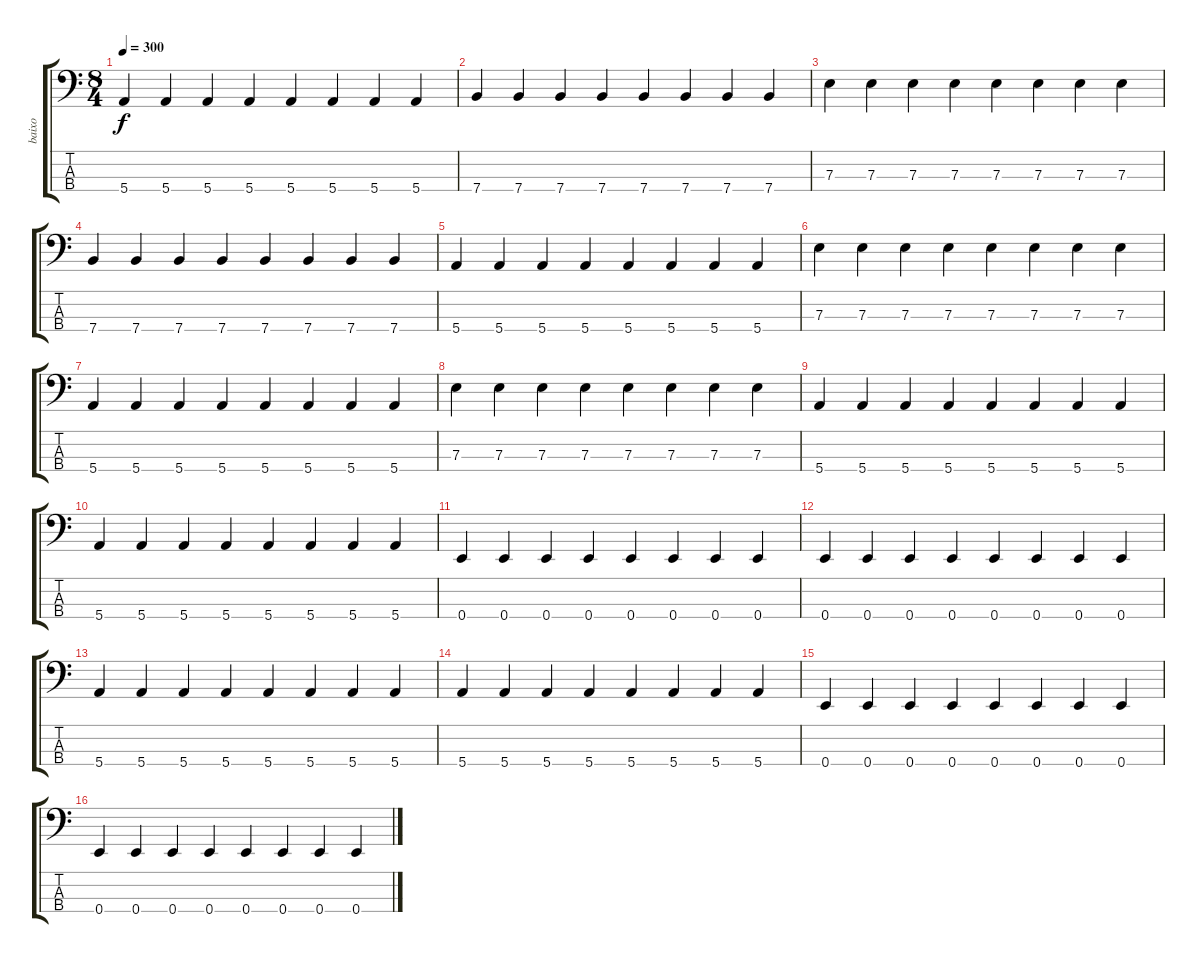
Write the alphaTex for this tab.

\track ("baixo" "baixo") {instrument electricbassfinger}
\staff {score tabs}
\tuning (G2 D2 A1 E1) {hide}
\ts (8 4)
\tempo 300
\clef f4
\ks c
5.4.4{dy f} 5.4.4 5.4.4 5.4.4 5.4.4 5.4.4 5.4.4 5.4.4 |
7.4.4 7.4.4 7.4.4 7.4.4 7.4.4 7.4.4 7.4.4 7.4.4 |
7.3.4 7.3.4 7.3.4 7.3.4 7.3.4 7.3.4 7.3.4 7.3.4 |
7.4.4 7.4.4 7.4.4 7.4.4 7.4.4 7.4.4 7.4.4 7.4.4 |
5.4.4 5.4.4 5.4.4 5.4.4 5.4.4 5.4.4 5.4.4 5.4.4 |
7.3.4 7.3.4 7.3.4 7.3.4 7.3.4 7.3.4 7.3.4 7.3.4 |
5.4.4 5.4.4 5.4.4 5.4.4 5.4.4 5.4.4 5.4.4 5.4.4 |
7.3.4 7.3.4 7.3.4 7.3.4 7.3.4 7.3.4 7.3.4 7.3.4 |
5.4.4 5.4.4 5.4.4 5.4.4 5.4.4 5.4.4 5.4.4 5.4.4 |
5.4.4 5.4.4 5.4.4 5.4.4 5.4.4 5.4.4 5.4.4 5.4.4 |
0.4.4 0.4.4 0.4.4 0.4.4 0.4.4 0.4.4 0.4.4 0.4.4 |
0.4.4 0.4.4 0.4.4 0.4.4 0.4.4 0.4.4 0.4.4 0.4.4 |
5.4.4 5.4.4 5.4.4 5.4.4 5.4.4 5.4.4 5.4.4 5.4.4 |
5.4.4 5.4.4 5.4.4 5.4.4 5.4.4 5.4.4 5.4.4 5.4.4 |
0.4.4 0.4.4 0.4.4 0.4.4 0.4.4 0.4.4 0.4.4 0.4.4 |
0.4.4 0.4.4 0.4.4 0.4.4 0.4.4 0.4.4 0.4.4 0.4.4
